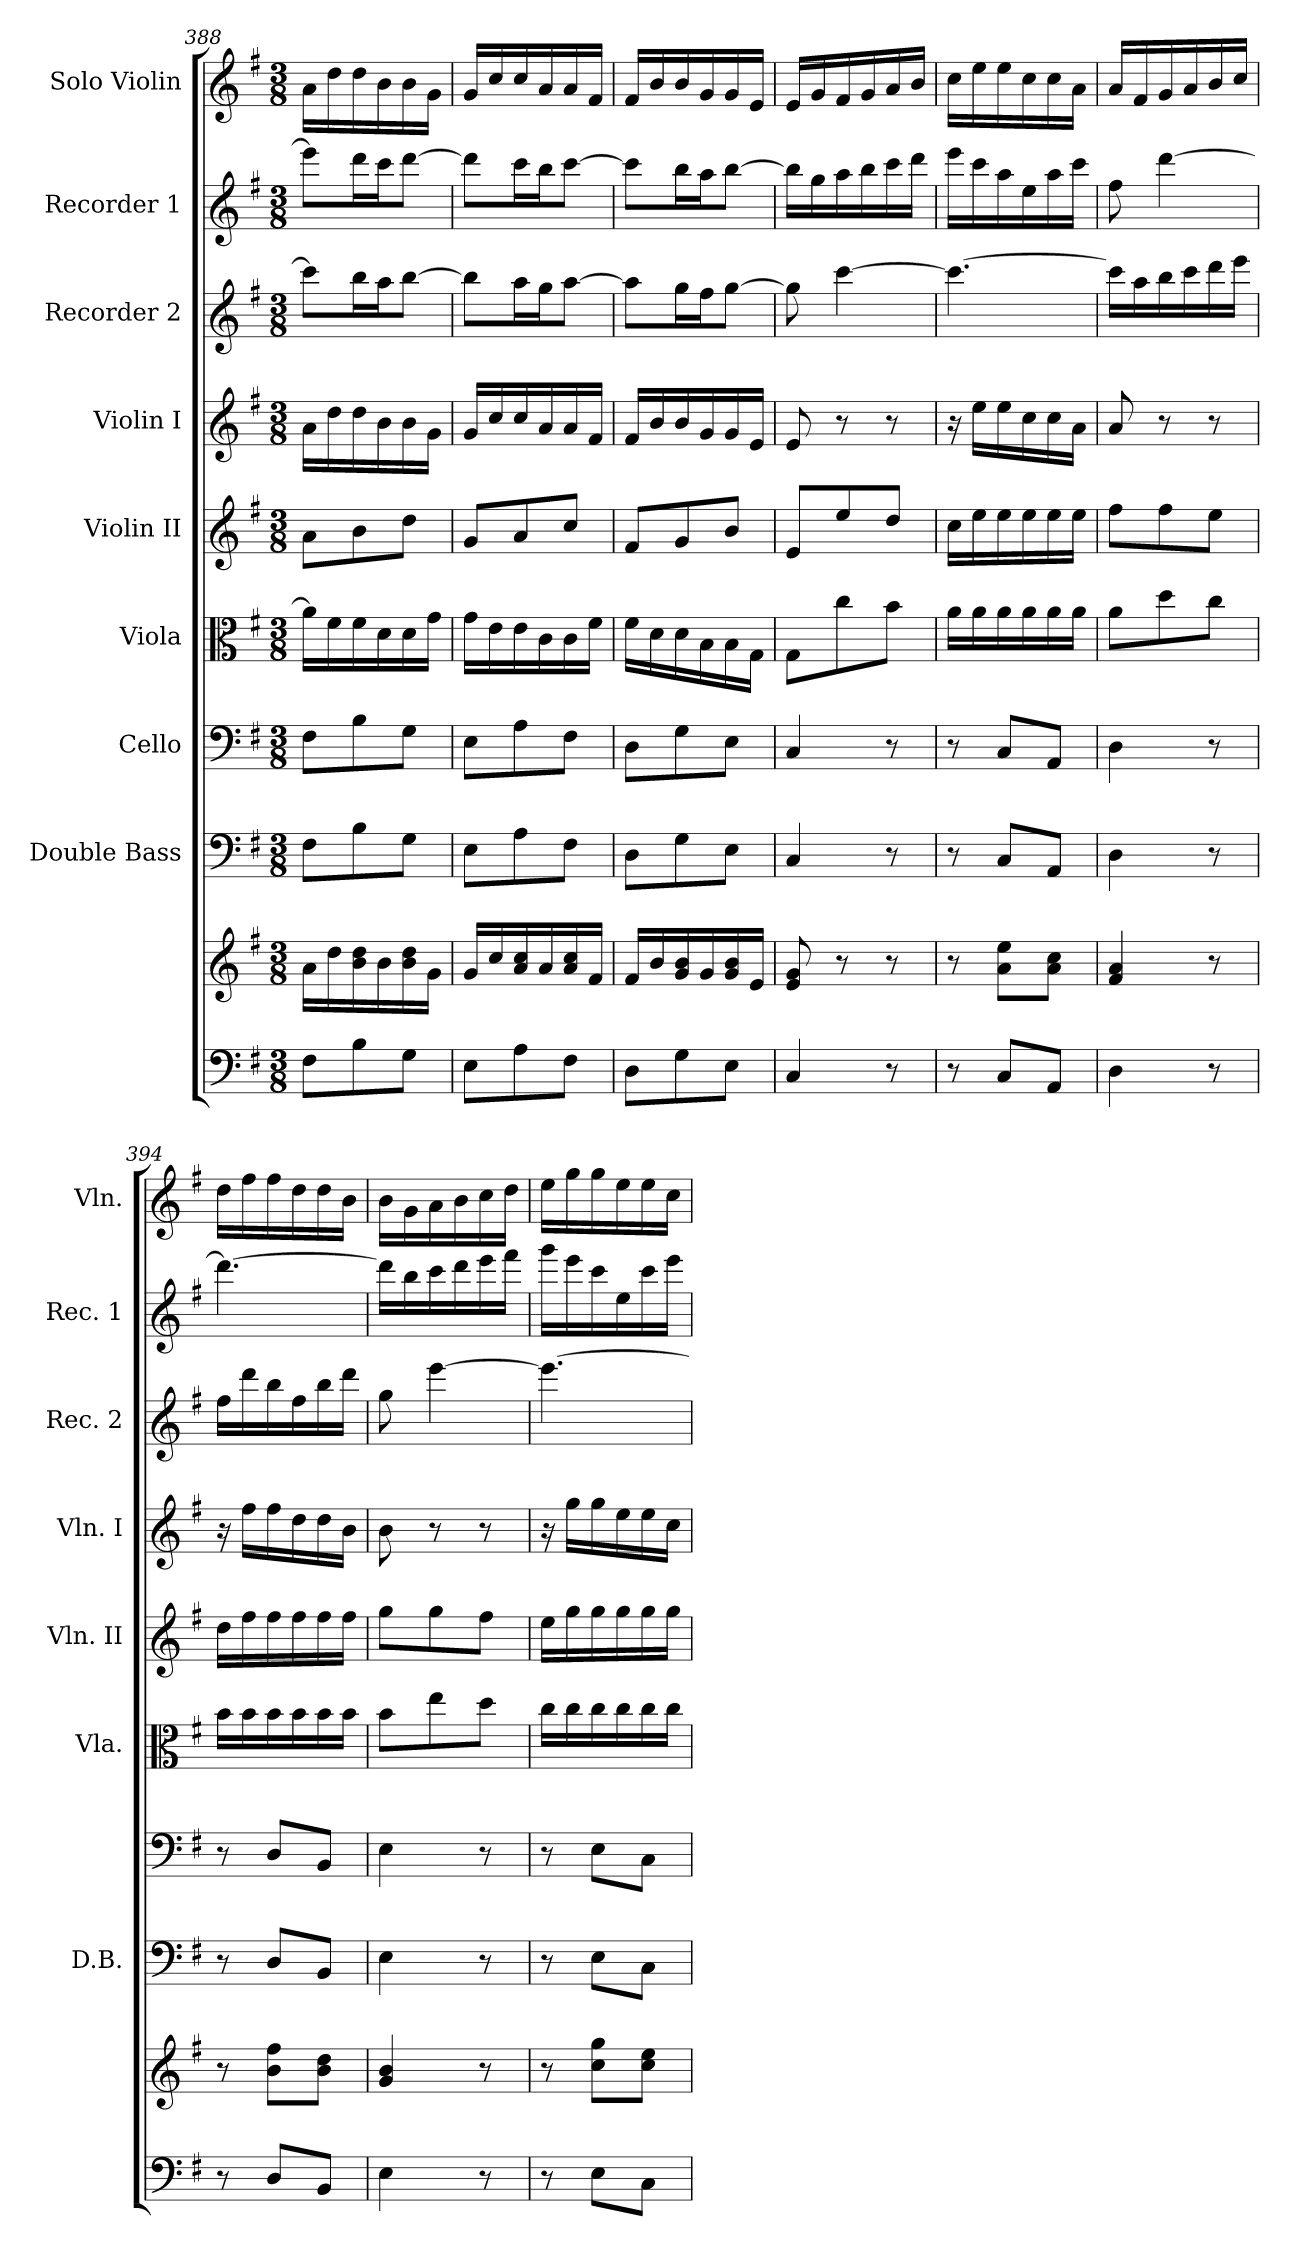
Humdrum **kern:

**kern	**kern	**kern	**kern	**kern	**kern	**kern	**kern	**kern	**kern
*part9	*part9	*part8	*part7	*part6	*part5	*part4	*part3	*part2	*part1
*staff10	*staff9	*staff8	*staff7	*staff6	*staff5	*staff4	*staff3	*staff2	*staff1
*	*	*I"Double Bass	*I"Cello	*I"Viola	*I"Violin II	*I"Violin I	*I"Recorder 2	*I"Recorder 1	*I"Solo Violin
*	*	*I'D.B.	*	*I'Vla.	*I'Vln. II	*I'Vln. I	*I'Rec. 2	*I'Rec. 1	*I'Vln.
*clefF4	*clefG2	*clefF4	*clefF4	*clefC3	*clefG2	*clefG2	*clefG2	*clefG2	*clefG2
*	*	*ITrd7c12	*	*	*	*	*	*	*
*k[f#]	*k[f#]	*k[f#]	*k[f#]	*k[f#]	*k[f#]	*k[f#]	*k[f#]	*k[f#]	*k[f#]
*G:	*G:	*G:	*G:	*G:	*G:	*G:	*G:	*G:	*G:
*M3/8	*M3/8	*M3/8	*M3/8	*M3/8	*M3/8	*M3/8	*M3/8	*M3/8	*M3/8
=388	=388	=388	=388	=388	=388	=388	=388	=388	=388
8F#\L	16a\LL	8FF#\L	8F#\L	16a\LL]	8a\L	16a\LL	8ccc\L]	8eee\L]	16a\LL
.	16dd\	.	.	16f#\	.	16dd\	.	.	16dd\
8B\	16b\ 16dd\	8BB\	8B\	16f#\	8b\	16dd\	16bb\L	16ddd\L	16dd\
.	16b\	.	.	16d\	.	16b\	16aa\J	16ccc\J	16b\
8G\J	16b\ 16dd\	8GG\J	8G\J	16d\	8dd\J	16b\	[8bb\J	[8ddd\J	16b\
.	16g\JJ	.	.	16g\JJ	.	16g\JJ	.	.	16g\JJ
=389	=389	=389	=389	=389	=389	=389	=389	=389	=389
8E\L	16g/LL	8EE\L	8E\L	16g\LL	8g/L	16g/LL	8bb\L]	8ddd\L]	16g/LL
.	16cc/	.	.	16e\	.	16cc/	.	.	16cc/
8A\	16a/ 16cc/	8AA\	8A\	16e\	8a/	16cc/	16aa\L	16ccc\L	16cc/
.	16a/	.	.	16c\	.	16a/	16gg\J	16bb\J	16a/
8F#\J	16a/ 16cc/	8FF#\J	8F#\J	16c\	8cc/J	16a/	[8aa\J	[8ccc\J	16a/
.	16f#/JJ	.	.	16f#\JJ	.	16f#/JJ	.	.	16f#/JJ
=390	=390	=390	=390	=390	=390	=390	=390	=390	=390
8D\L	16f#/LL	8DD\L	8D\L	16f#\LL	8f#/L	16f#/LL	8aa\L]	8ccc\L]	16f#/LL
.	16b/	.	.	16d\	.	16b/	.	.	16b/
8G\	16g/ 16b/	8GG\	8G\	16d\	8g/	16b/	16gg\L	16bb\L	16b/
.	16g/	.	.	16B\	.	16g/	16ff#\J	16aa\J	16g/
8E\J	16g/ 16b/	8EE\J	8E\J	16B\	8b/J	16g/	[8gg\J	[8bb\J	16g/
.	16e/JJ	.	.	16G\JJ	.	16e/JJ	.	.	16e/JJ
=391	=391	=391	=391	=391	=391	=391	=391	=391	=391
4C/	8e/ 8g/	4CC/	4C/	8G\L	8e/L	8e/	8gg\]	16bb\LL]	16e/LL
.	.	.	.	.	.	.	.	16gg\	16g/
.	8r	.	.	8cc\	8ee/	8r	[4ccc\	16aa\	16f#/
.	.	.	.	.	.	.	.	16bb\	16g/
8r	8r	8r	8r	8b\J	8dd/J	8r	.	16ccc\	16a/
.	.	.	.	.	.	.	.	16ddd\JJ	16b/JJ
!!LO:PB:g=z
=392	=392	=392	=392	=392	=392	=392	=392	=392	=392
8r	8r	8r	8r	16a\LL	16cc\LL	16r	4.ccc\_	16eee\LL	16cc\LL
.	.	.	.	16a\	16ee\	16ee\LL	.	16ccc\	16ee\
8C/L	8a\ 8ee\L	8CC/L	8C/L	16a\	16ee\	16ee\	.	16aa\	16ee\
.	.	.	.	16a\	16ee\	16cc\	.	16ee\	16cc\
8AA/J	8a\ 8cc\J	8AAA/J	8AA/J	16a\	16ee\	16cc\	.	16aa\	16cc\
.	.	.	.	16a\JJ	16ee\JJ	16a\JJ	.	16ccc\JJ	16a\JJ
=393	=393	=393	=393	=393	=393	=393	=393	=393	=393
4D\	4f#/ 4a/	4DD\	4D\	8a\L	8ff#\L	8a/	16ccc\LL]	8ff#\	16a/LL
.	.	.	.	.	.	.	16aa\	.	16f#/
.	.	.	.	8dd\	8ff#\	8r	16bb\	[4ddd\	16g/
.	.	.	.	.	.	.	16ccc\	.	16a/
8r	8r	8r	8r	8cc\J	8ee\J	8r	16ddd\	.	16b/
.	.	.	.	.	.	.	16eee\JJ	.	16cc/JJ
=394	=394	=394	=394	=394	=394	=394	=394	=394	=394
8r	8r	8r	8r	16b\LL	16dd\LL	16r	16ff#\LL	4.ddd\_	16dd\LL
.	.	.	.	16b\	16ff#\	16ff#\LL	16ddd\	.	16ff#\
8D/L	8b\ 8ff#\L	8DD/L	8D/L	16b\	16ff#\	16ff#\	16bb\	.	16ff#\
.	.	.	.	16b\	16ff#\	16dd\	16ff#\	.	16dd\
8BB/J	8b\ 8dd\J	8BBB/J	8BB/J	16b\	16ff#\	16dd\	16bb\	.	16dd\
.	.	.	.	16b\JJ	16ff#\JJ	16b\JJ	16ddd\JJ	.	16b\JJ
=395	=395	=395	=395	=395	=395	=395	=395	=395	=395
4E\	4g/ 4b/	4EE\	4E\	8b\L	8gg\L	8b\	8gg\	16ddd\LL]	16b\LL
.	.	.	.	.	.	.	.	16bb\	16g\
.	.	.	.	8ee\	8gg\	8r	[4eee\	16ccc\	16a\
.	.	.	.	.	.	.	.	16ddd\	16b\
8r	8r	8r	8r	8dd\J	8ff#\J	8r	.	16eee\	16cc\
.	.	.	.	.	.	.	.	16fff#\JJ	16dd\JJ
=396	=396	=396	=396	=396	=396	=396	=396	=396	=396
8r	8r	8r	8r	16cc\LL	16ee\LL	16r	4.eee\_	16ggg\LL	16ee\LL
.	.	.	.	16cc\	16gg\	16gg\LL	.	16eee\	16gg\
8E\L	8cc\ 8gg\L	8EE\L	8E\L	16cc\	16gg\	16gg\	.	16ccc\	16gg\
.	.	.	.	16cc\	16gg\	16ee\	.	16ee\	16ee\
8C\J	8cc\ 8ee\J	8CC\J	8C\J	16cc\	16gg\	16ee\	.	16ccc\	16ee\
.	.	.	.	16cc\JJ	16gg\JJ	16cc\JJ	.	16eee\JJ	16cc\JJ
=	=	=	=	=	=	=	=	=	=
*-	*-	*-	*-	*-	*-	*-	*-	*-	*-
